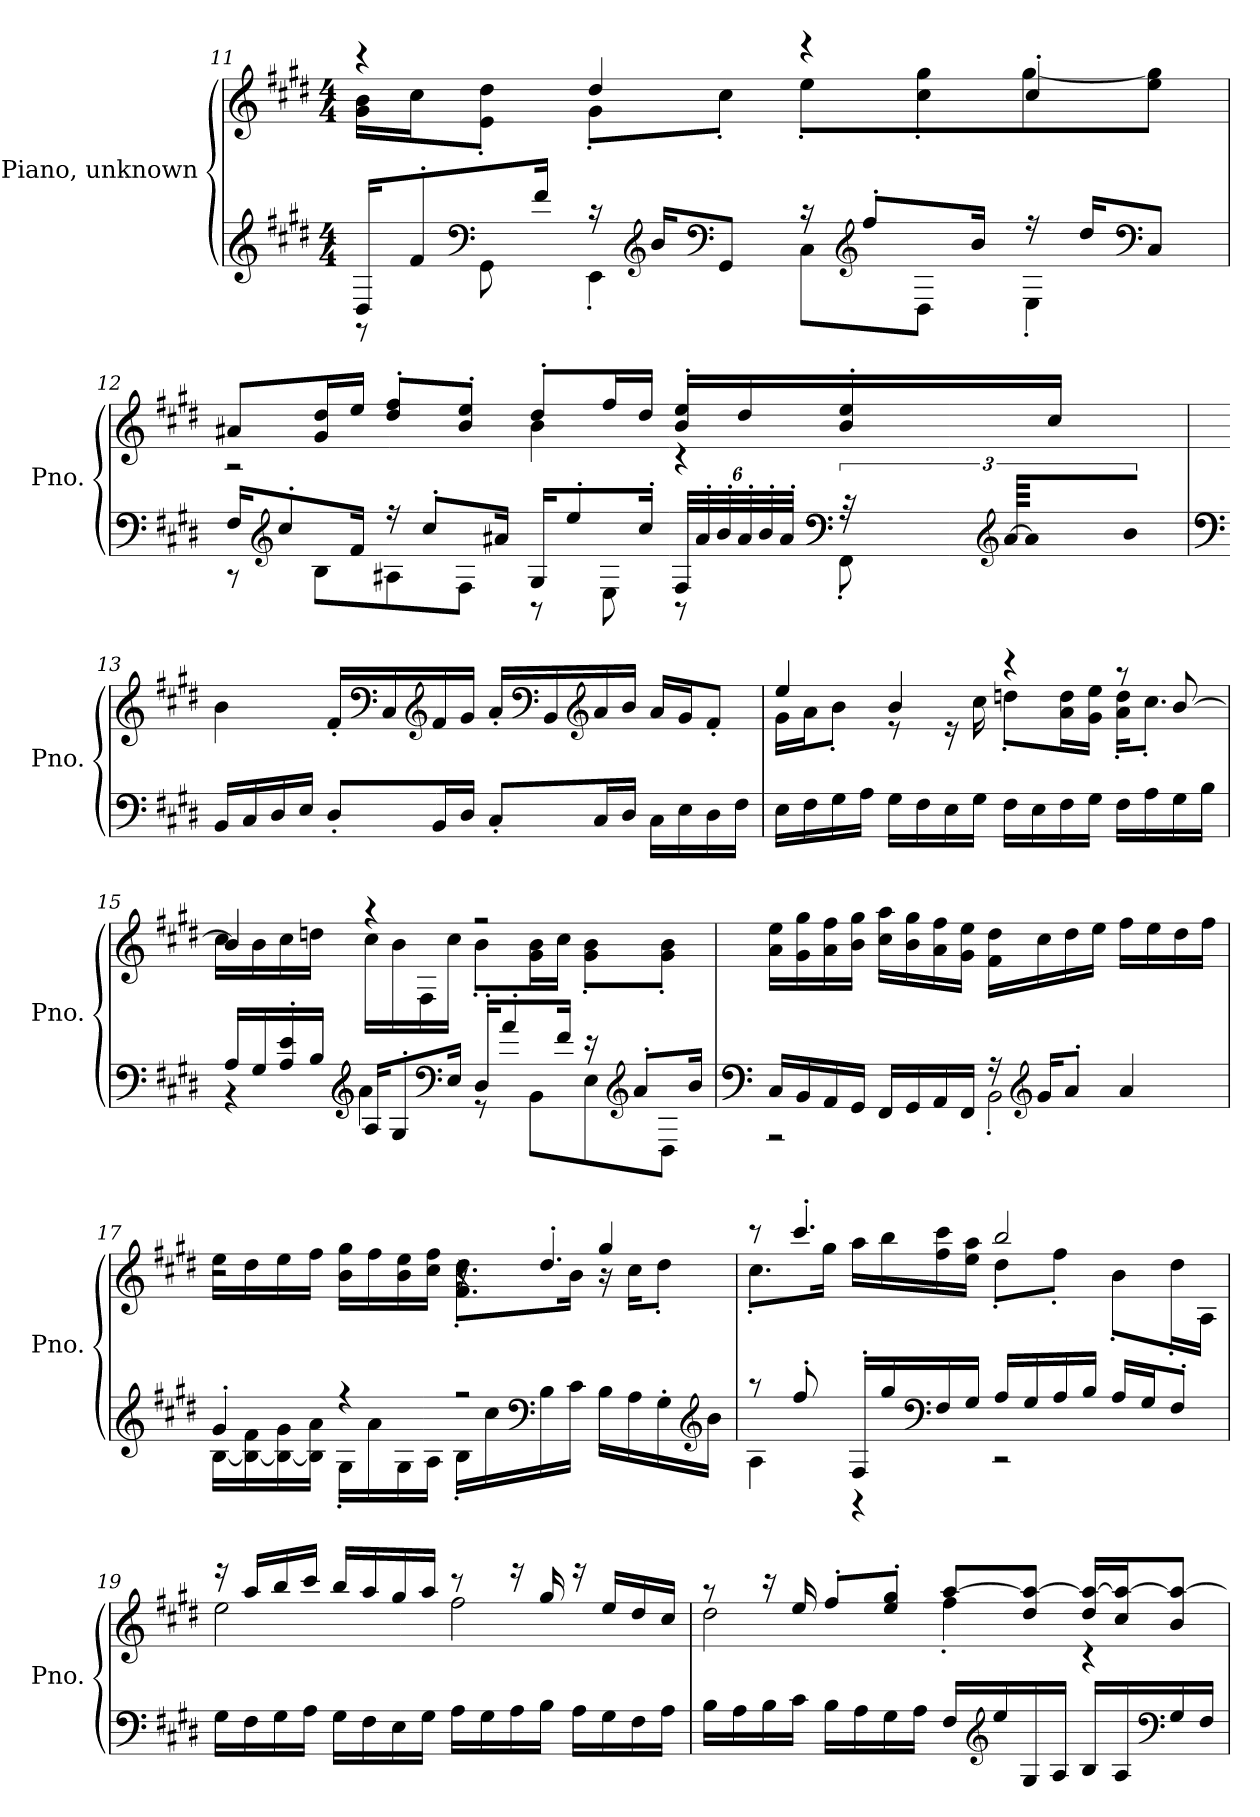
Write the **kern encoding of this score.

**kern	**kern
*part1	*part1
*staff2	*staff1
*I"Piano, unknown	*
*I'Pno.	*
!!LO:LB:g=z
*clefG2	*clefG2
*k[f#c#g#d#]	*k[f#c#g#d#]
*M4/4	*M4/4
=11	=11
*^	*^
16D#/KL	8r	4r	16g#\ 16b\LL
8f#'/	.	.	16cc#\J
*clefF4	*	*	*
.	8GG#\	.	8e\' 8dd#\'J
16f#/Jk	.	.	.
16r	4EE'\	4dd#/	8g#'\L
*clefG2	*	*	*
16b/KL	.	.	.
*clefF4	*	*	*
8GG#/J	.	.	8cc#'\J
16r	8C#\L	4r	8ee'\L
*clefG2	*	*	*
8ff#'/L	.	.	.
.	8D#\J	.	8cc#\' 8gg#\'
16b/Jk	.	.	.
16r	4E'\	4cc#'/	[8gg#\
16dd#/KL	.	.	.
*clefF4	*	*	*
8C#/J	.	.	8ee\ 8gg#\]J
!!LO:PB:g=z	!!
=12	=12	=12	=12
16F#/KL	8r	8a#X/L	2r
*clefG2	*	*	*
8cc#'/	.	.	.
.	8B\L	16g#/ 16dd#/L	.
16f#/Jk	.	16ee/JJ	.
16r	8A#X\	8dd#/' 8ff#/'L	.
8cc#'/L	.	.	.
.	8F#\J	8b/' 8ee/'J	.
16a#X/Jk	.	.	.
16G#/KL	8r	8dd#'/L	4b\
8ee'/	.	.	.
.	8E\	16ff#/L	.
16cc#'/Jk	.	16dd#/JJ	.
*Xbrackettup	*	*	*
48F#/LLL	8r	16b/' 16ee/'LL	4r
48a#'/	.	.	.
48b'/	.	.	.
48a#'/	.	16dd#/	.
48b'/	.	.	.
48a#'/JJJ	.	.	.
*clefF4	*	*	*
*brackettup	*	*	*
48r	8FF#'\	16b/' 16ee/'	.
*clefG2	*	*	*
[96a#/KLLL	.	.	.
32a#/J]	.	.	.
16b/JJ	.	16cc#/JJ	.
*v	*v	*	*
*	*v	*v
!!LO:LB:g=z
=13	=13
*clefF4	*
16BB/LL	4b\
16C#/	.
16D#/	.
16E/JJ	.
8D#'/L	16f#'/LL
*	*clefF4
.	16C#/
*	*clefG2
16BB/L	16f#/
16D#/JJ	16g#/JJ
8C#'/L	16a'/LL
*	*clefF4
.	16BB/
*	*clefG2
16C#/L	16a/
16D#/JJ	16b/JJ
16C#\LL	16a/LL
16E\	16g#/J
16D#\	8f#'/J
16F#\JJ	.
=14	=14
*	*^
16E\LL	4ee/	16g#\LL
16F#\	.	16a\J
16G#\	.	8b'\J
16A\JJ	.	.
16G#\LL	4b/	8r
16F#\	.	.
16E\	.	16r
16G#\JJ	.	16cc#\
16F#\LL	4r	8ddn'\L
16E\	.	.
16F#\	.	16a\ 16dd\L
16G#\JJ	.	16g#\ 16ee\JJ
16F#\LL	8r	16a\' 16dd\'KL
16A\	.	8.cc#'\J
16G#\	[8b/	.
16B\JJ	.	.
!!LO:LB:g=z	!!
=15	=15	=15
*^	*	*
16A/LL	4r	4b/]	16cc#\LL
16G#/	.	.	16b\
16A/' 16e/'	.	.	16cc#\
16B/JJ	.	.	16ddn\JJ
*clefG2	*	*	*
16A/KL	4a\	4r	16cc#\LL
8G#'/	.	.	16b\
.	.	.	16F#\
*clefF4	*	*	*
16E/Jk	.	.	16cc#\JJ
16D#'/KL	8r	2r	8b'\L
8a'/	.	.	.
.	8BB\L	.	16g#\ 16b\L
16f#/Jk	.	.	16cc#\JJ
16r	8E\	.	8g#\' 8b\'L
*clefG2	*	*	*
8a'/L	.	.	.
.	8D#\J	.	8g#\' 8b\'J
16b/Jk	.	.	.
*	*	*v	*v
=16	=16	=16
*clefF4	*	*
16C#/LL	2r	16a\ 16ee\LL
16BB/	.	16g#\ 16gg#\
16AA/	.	16a\ 16ff#\
16GG#/JJ	.	16b\ 16gg#\JJ
16FF#/LL	.	16cc#\ 16aa\LL
16GG#/	.	16b\ 16gg#\
16AA/	.	16a\ 16ff#\
16FF#/JJ	.	16g#\ 16ee\JJ
16r	2BB'\	16f#\ 16dd#\LL
*clefG2	*	*
16g#/KL	.	16cc#\
8a'/J	.	16dd#\
.	.	16ee\JJ
4a/	.	16ff#\LL
.	.	16ee\
.	.	16dd#\
.	.	16ff#\JJ
!!LO:LB:g=z
=17	=17	=17
*	*	*^
*	*	*	*^
4g#'/	[16B\LL	2r	16ee\LL	2r
.	16B\_ 16f#\	.	16dd#\	.
.	16B\_ 16g#\	.	16ee\	.
.	16B\] 16a\JJ	.	16ff#\JJ	.
4r	16G#'\LL	.	16b\ 16gg#\LL	.
.	16a\	.	16ff#\	.
.	16G#\	.	16b\ 16ee\	.
.	16A\JJ	.	16cc#\ 16ff#\JJ	.
2r	16B'\LL	4r	8.f#\' 8.dd#\'L	8r
.	16cc#\	.	.	.
*clefF4	*	*	*	*
.	16B\	.	.	4.dd#'/
.	16c#\JJ	.	16b\Jk	.
.	16B\LL	4gg#/	16r	.
.	16A\	.	16cc#\KL	.
.	16G#'\	.	8dd#'\J	.
*clefG2	*	*	*	*
.	16b\JJ	.	.	.
*	*	*	*v	*v
=18	=18	=18	=18
8r	4A\	8r	8.cc#'\L
8ff#'/	.	4.ccc#'/	.
.	.	.	16gg#\Jk
16F#'/LL	4r	.	16aa\LL
16gg#/	.	.	16bb\
*clefF4	*	*	*
16F#/	.	.	16ff#\ 16ccc#\
16G#/JJ	.	.	16ee\ 16aa\JJ
16A/LL	2r	2bb/	8dd#'\L
16G#/	.	.	.
16A/	.	.	8ff#'\J
16B/JJ	.	.	.
16A/LL	.	.	8b'\L
16G#/J	.	.	.
8F#'/J	.	.	16dd#'\L
.	.	.	16A\JJ
*v	*v	*	*
!!LO:LB:g=z	!!
=19	=19	=19
16G#\LL	16r	2ee\
16F#\	16aa/LL	.
16G#\	16bb/	.
16A\JJ	16ccc#/JJ	.
16G#\LL	16bb/LL	.
16F#\	16aa/	.
16E\	16gg#/	.
16G#\JJ	16aa/JJ	.
16A\LL	8r	2ff#\
16G#\	.	.
16A\	16r	.
16B\JJ	16gg#/	.
16A\LL	16r	.
16G#\	16ee/LL	.
16F#\	16dd#/	.
16A\JJ	16cc#/JJ	.
=20	=20	=20
16B\LL	8r	2dd#\
16A\	.	.
16B\	16r	.
16c#\JJ	16ee/	.
16B\LL	8ff#'/L	.
16A\	.	.
16G#\	8ee/' 8gg#/'J	.
16A\JJ	.	.
16F#/LL	[8aa/L	4ff#'\
*clefG2	*	*
16ee/	.	.
16G#/	8dd#/ 8aa/_J	.
16A/JJ	.	.
16B/LL	16dd#/ 16aa/_LL	4r
16A/	16cc#/ 16aa/_J	.
*clefF4	*	*
16G#/	8b/ 8aa/_J	.
16F#/JJ	.	.
*	*v	*v
=	=
*-	*-
